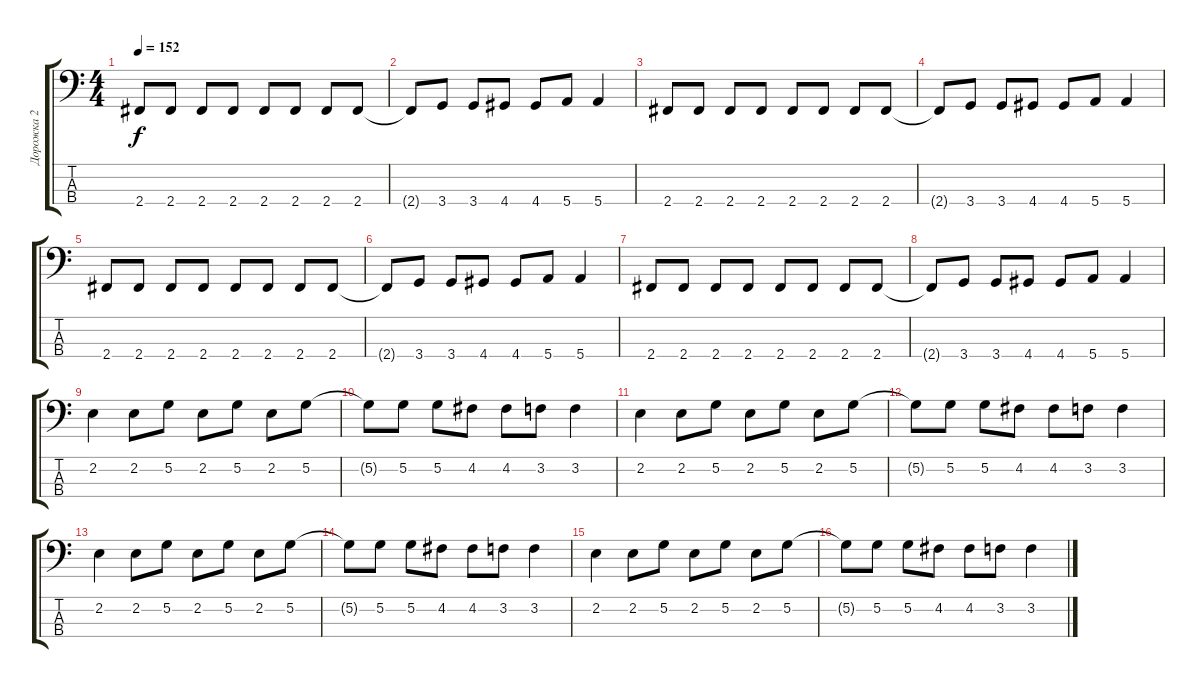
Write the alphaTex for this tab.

\track ("Дорожка 2" "Дорожка 2") {instrument electricbassfinger}
\staff {score tabs}
\tuning (G2 D2 A1 E1) {hide}
\ts (4 4)
\tempo 152
\clef f4
\ks c
2.4.8{dy f} 2.4.8 2.4.8 2.4.8 2.4.8 2.4.8 2.4.8 2.4.8 |
2.4{t}.8 3.4.8 3.4.8 4.4.8 4.4.8 5.4.8 5.4.4 |
2.4.8 2.4.8 2.4.8 2.4.8 2.4.8 2.4.8 2.4.8 2.4.8 |
2.4{t}.8 3.4.8 3.4.8 4.4.8 4.4.8 5.4.8 5.4.4 |
2.4.8 2.4.8 2.4.8 2.4.8 2.4.8 2.4.8 2.4.8 2.4.8 |
2.4{t}.8 3.4.8 3.4.8 4.4.8 4.4.8 5.4.8 5.4.4 |
2.4.8 2.4.8 2.4.8 2.4.8 2.4.8 2.4.8 2.4.8 2.4.8 |
2.4{t}.8 3.4.8 3.4.8 4.4.8 4.4.8 5.4.8 5.4.4 |
2.2.4 2.2.8 5.2.8 2.2.8 5.2.8 2.2.8 5.2.8 |
5.2{t}.8 5.2.8 5.2.8 4.2.8 4.2.8 3.2.8 3.2.4 |
2.2.4 2.2.8 5.2.8 2.2.8 5.2.8 2.2.8 5.2.8 |
5.2{t}.8 5.2.8 5.2.8 4.2.8 4.2.8 3.2.8 3.2.4 |
2.2.4 2.2.8 5.2.8 2.2.8 5.2.8 2.2.8 5.2.8 |
5.2{t}.8 5.2.8 5.2.8 4.2.8 4.2.8 3.2.8 3.2.4 |
2.2.4 2.2.8 5.2.8 2.2.8 5.2.8 2.2.8 5.2.8 |
5.2{t}.8 5.2.8 5.2.8 4.2.8 4.2.8 3.2.8 3.2.4
